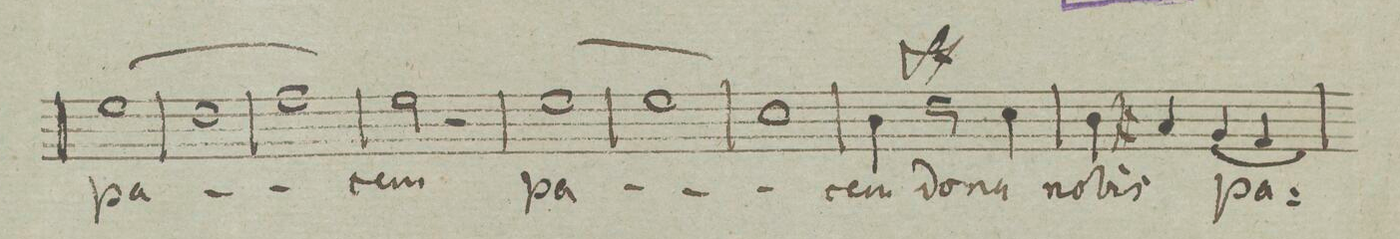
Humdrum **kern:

**kern	**text	**dynam
*I"Soprano. Tutti.	*	*
*clefC1	*	*
*k[cnfngn]	*	*
*met(c|)	*	*
*M2/2	*	*
(1cc\	pa-	.
=48	=48	=48
1b\	.	.
=49	=49	=49
1dd\)	.	.
=50	=50	=50
2cc\	-cem	.
2r	.	.
=51	=51	=51
(1cc\	pa-	.
=52	=52	=52
1cc\	.	.
=53	=53	=53
1a\)	.	.
=54	=54	=54
4g\	-cem	.
2b\	do-	ff
4a\	-na	.
=55	=55	=55
4g\	no-	.
4f#X/	-bis	.
(4e/	pa-	.
4d/)	.	.
=56	=56	=56
*-	*-	*-
